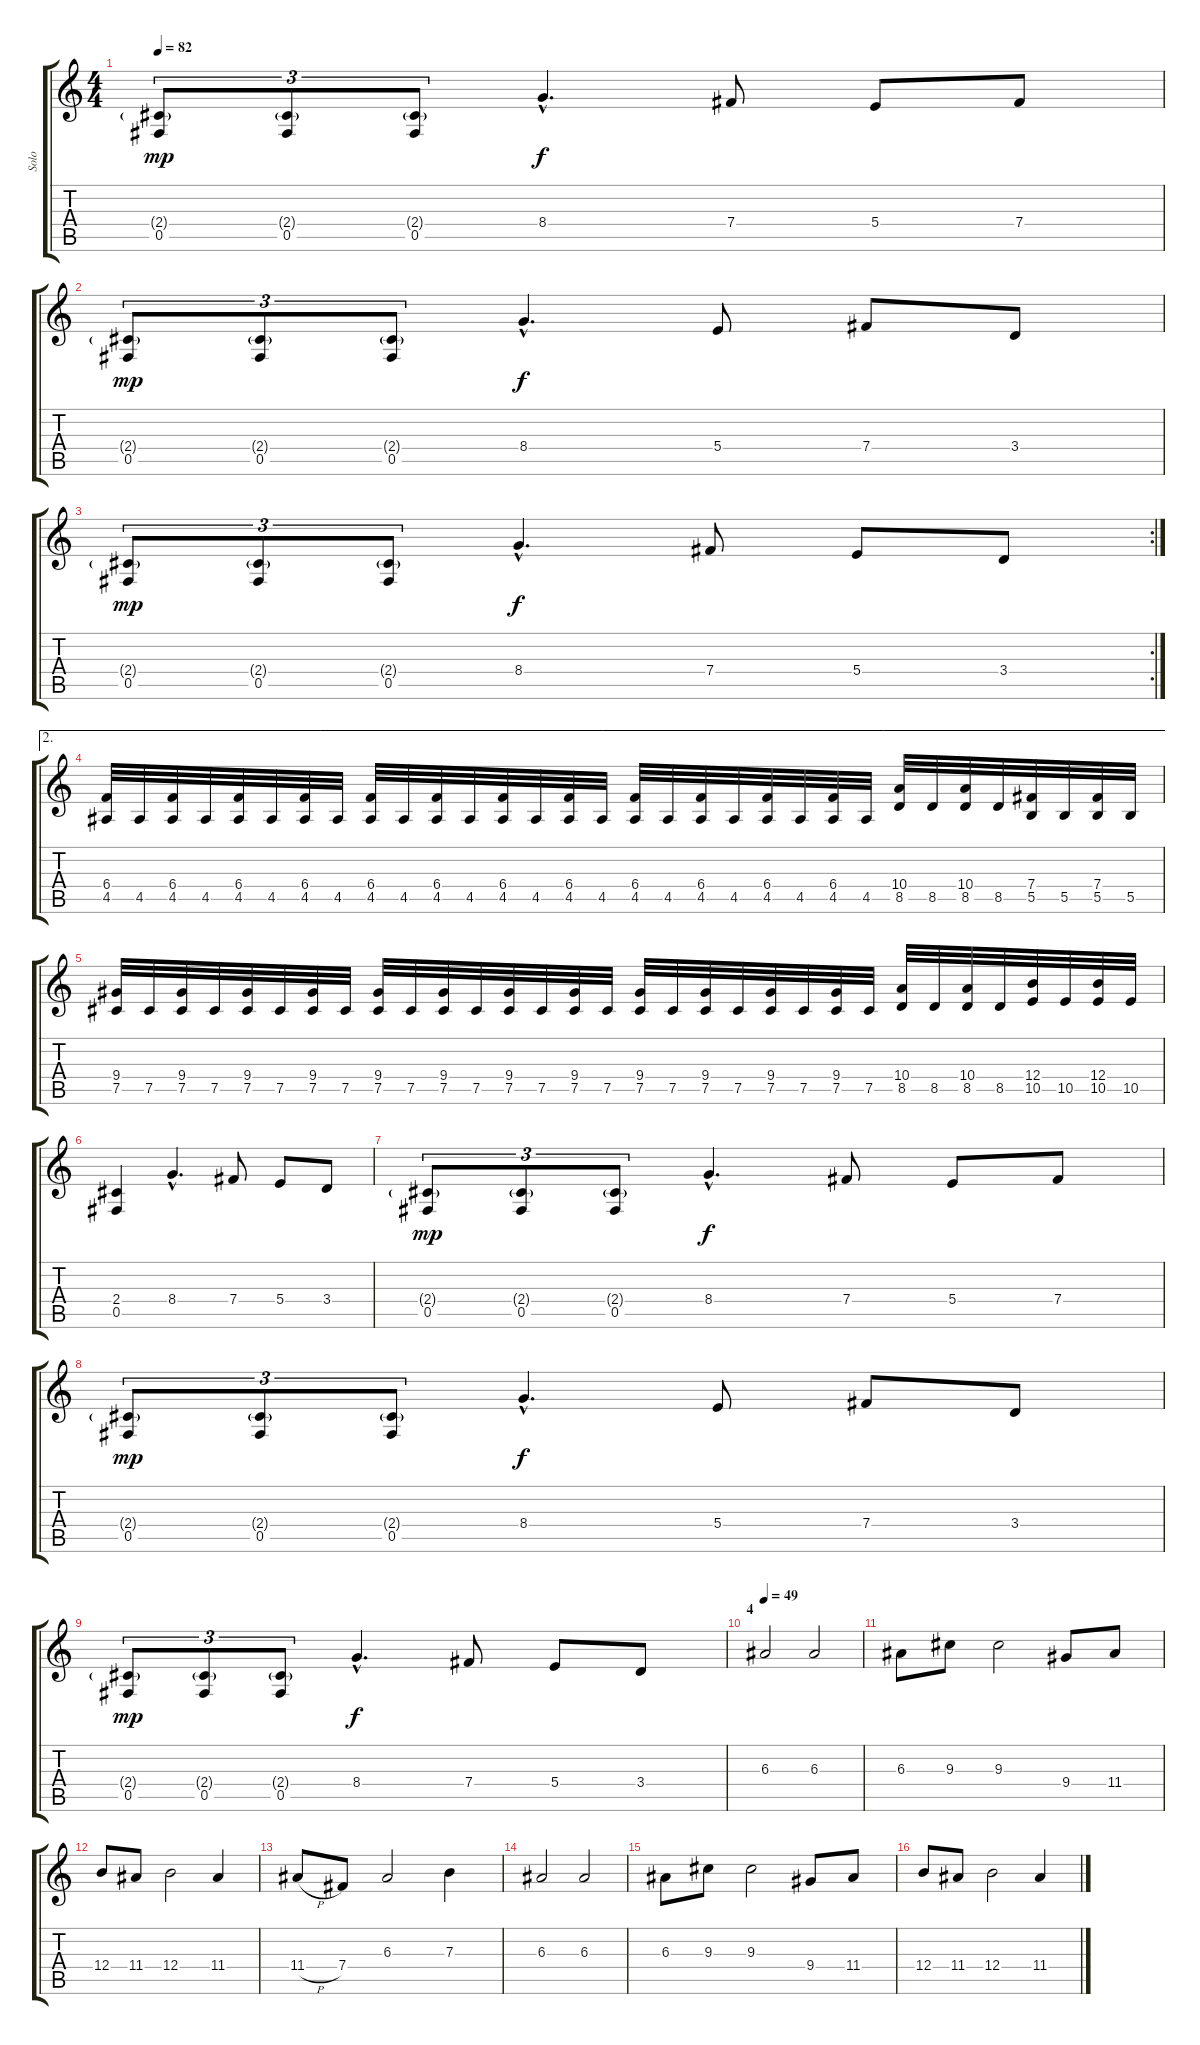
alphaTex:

\track ("Solo" "Solo") {instrument distortionguitar}
\staff {score tabs}
\tuning (Db4 Ab3 E3 B2 Gb2 Db2) {hide}
\ts (4 4)
\tempo 82
\clef g2
\ks c
(2.4{g} 0.5).8{tu (3 2) dy mp} (2.4{g} 0.5).8{tu (3 2)} (2.4{g} 0.5).8{tu (3 2)} 8.4{hac}.4{d dy f} 7.4.8 5.4.8 7.4.8 |
(2.4{g} 0.5).8{tu (3 2) dy mp} (2.4{g} 0.5).8{tu (3 2)} (2.4{g} 0.5).8{tu (3 2)} 8.4{hac}.4{d dy f} 5.4.8 7.4.8 3.4.8 |
\rc 2
(2.4{g} 0.5).8{tu (3 2) dy mp} (2.4{g} 0.5).8{tu (3 2)} (2.4{g} 0.5).8{tu (3 2)} 8.4{hac}.4{d dy f} 7.4.8 5.4.8 3.4.8 |
\ae 2
(6.4 4.5).32 4.5.32 (6.4 4.5).32 4.5.32 (6.4 4.5).32 4.5.32 (6.4 4.5).32 4.5.32 (6.4 4.5).32 4.5.32 (6.4 4.5).32 4.5.32 (6.4 4.5).32 4.5.32 (6.4 4.5).32 4.5.32 (6.4 4.5).32 4.5.32 (6.4 4.5).32 4.5.32 (6.4 4.5).32 4.5.32 (6.4 4.5).32 4.5.32 (10.4 8.5).32 8.5.32 (10.4 8.5).32 8.5.32 (7.4 5.5).32 5.5.32 (7.4 5.5).32 5.5.32 |
(9.4 7.5).32 7.5.32 (9.4 7.5).32 7.5.32 (9.4 7.5).32 7.5.32 (9.4 7.5).32 7.5.32 (9.4 7.5).32 7.5.32 (9.4 7.5).32 7.5.32 (9.4 7.5).32 7.5.32 (9.4 7.5).32 7.5.32 (9.4 7.5).32 7.5.32 (9.4 7.5).32 7.5.32 (9.4 7.5).32 7.5.32 (9.4 7.5).32 7.5.32 (10.4 8.5).32 8.5.32 (10.4 8.5).32 8.5.32 (12.4 10.5).32 10.5.32 (12.4 10.5).32 10.5.32 |
(2.4 0.5).4 8.4{hac}.4{d} 7.4.8 5.4.8 3.4.8 |
(2.4{g} 0.5).8{tu (3 2) dy mp} (2.4{g} 0.5).8{tu (3 2)} (2.4{g} 0.5).8{tu (3 2)} 8.4{hac}.4{d dy f} 7.4.8 5.4.8 7.4.8 |
(2.4{g} 0.5).8{tu (3 2) dy mp} (2.4{g} 0.5).8{tu (3 2)} (2.4{g} 0.5).8{tu (3 2)} 8.4{hac}.4{d dy f} 5.4.8 7.4.8 3.4.8 |
(2.4{g} 0.5).8{tu (3 2) dy mp} (2.4{g} 0.5).8{tu (3 2)} (2.4{g} 0.5).8{tu (3 2)} 8.4{hac}.4{d dy f} 7.4.8 5.4.8 3.4.8 |
\section ("" "4")
\tempo 49
6.3.2 6.3.2 |
6.3.8 9.3.8 9.3.2 9.4.8 11.4.8 |
12.4.8 11.4.8 12.4.2 11.4.4 |
11.4{h}.8 7.4.8 6.3.2 7.3.4 |
6.3.2 6.3.2 |
6.3.8 9.3.8 9.3.2 9.4.8 11.4.8 |
12.4.8 11.4.8 12.4.2 11.4.4
